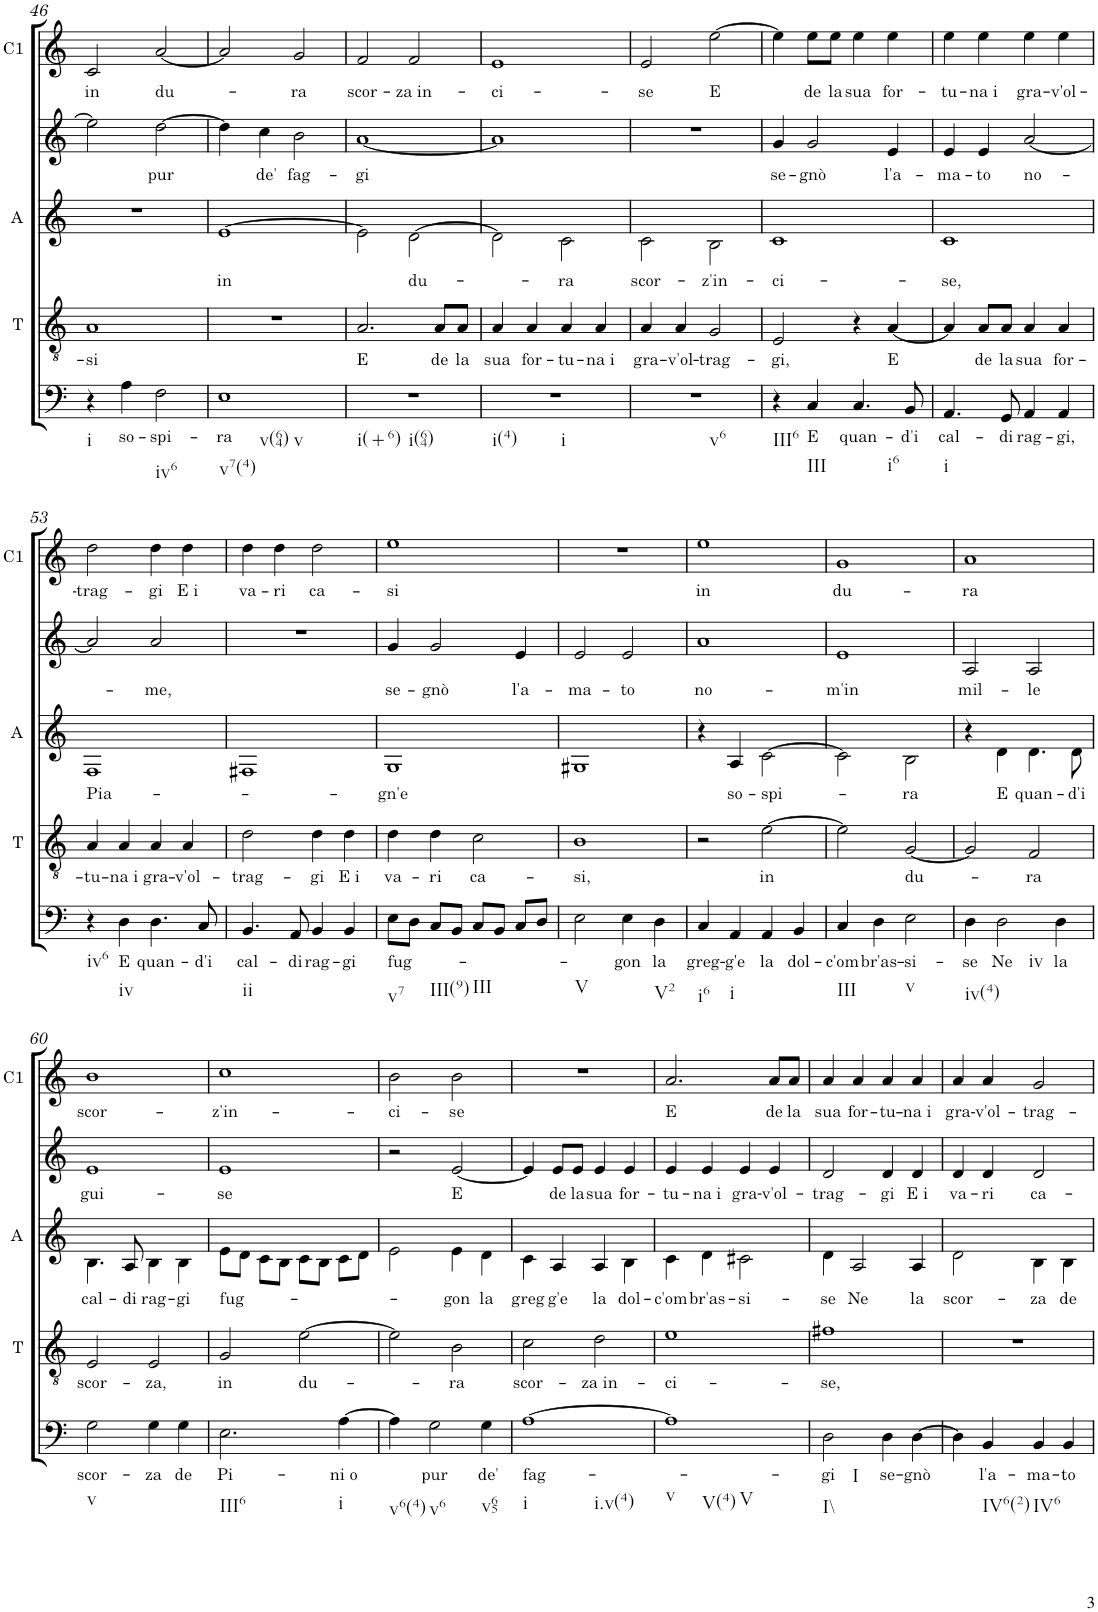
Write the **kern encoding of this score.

**kern	**text	**kern	**text	**kern	**text	**kern	**text	**kern	**text
*part5	*part5	*part4	*part4	*part3	*part3	*part2	*part2	*part1	*part1
*staff5	*staff5	*staff4	*staff4	*staff3	*staff3	*staff2	*staff2	*staff1	*staff1
*	*	*I"T	*	*I"A	*	*	*	*I"C1	*
*	*	*I'T	*	*I'A	*	*	*	*I'C1	*
!!LO:PB:g=z
*clefF4	*	*clefGv2	*	*clefG2	*	*clefG2	*	*clefG2	*
*k[]	*	*k[]	*	*k[]	*	*k[]	*	*k[]	*
*M4/4	*	*M4/4	*	*M4/4	*	*M4/4	*	*M4/4	*
*met(c)	*	*met(c)	*	*met(c)	*	*met(c)	*	*met(c)	*
=46	=46	=46	=46	=46	=46	=46	=46	=46	=46
!	!	!	!LO:LY:b	!	!	!	!	!	!LO:LY:b
4r	.	1A	-si	1r	.	2ee\]	.	2c/	in
!	!LO:LY:b	!	!	!	!	!	!	!	!
4A\	so-	.	.	.	.	.	.	.	.
!	!LO:LY:b	!	!	!	!	!	!LO:LY:b	!	!LO:LY:b
2F\	-spi-	.	.	.	.	[2dd\	pur	[2a/	du-
=47	=47	=47	=47	=47	=47	=47	=47	=47	=47
!	!LO:LY:b	!	!	!	!LO:LY:b	!	!	!	!
1E	-ra	1r	.	[1e	in	4dd\]	.	2a/]	.
!	!	!	!	!	!	!	!LO:LY:b	!	!
.	.	.	.	.	.	4cc\	de'	.	.
!	!	!	!	!	!	!	!LO:LY:b	!	!LO:LY:b
.	.	.	.	.	.	2b\	fag-	2g/	-ra
=48	=48	=48	=48	=48	=48	=48	=48	=48	=48
!	!	!	!LO:LY:b	!	!	!	!LO:LY:b	!	!LO:LY:b
1r	.	2.A/	E	2e\]	.	[1a	-gi	2f/	scor-
!	!	!	!	!	!LO:LY:b	!	!	!	!LO:LY:b
.	.	.	.	[2d\	du-	.	.	2f/	za in-
!	!	!	!LO:LY:b	!	!	!	!	!	!
.	.	8A/L	de	.	.	.	.	.	.
!	!	!	!LO:LY:b	!	!	!	!	!	!
.	.	8A/J	la	.	.	.	.	.	.
=49	=49	=49	=49	=49	=49	=49	=49	=49	=49
!	!	!	!LO:LY:b	!	!	!	!	!	!LO:LY:b
1r	.	4A/	sua	2d\]	.	1a]	.	1e	-ci-
!	!	!	!LO:LY:b	!	!	!	!	!	!
.	.	4A/	for-	.	.	.	.	.	.
!	!	!	!LO:LY:b	!	!LO:LY:b	!	!	!	!
.	.	4A/	-tu-	2c\	-ra	.	.	.	.
!	!	!	!LO:LY:b	!	!	!	!	!	!
.	.	4A/	na i	.	.	.	.	.	.
=50	=50	=50	=50	=50	=50	=50	=50	=50	=50
!	!	!	!LO:LY:b	!	!LO:LY:b	!	!	!	!LO:LY:b
1r	.	4A/	gra-	2c\	scor-	1r	.	2e/	-se
!	!	!	!LO:LY:b	!	!	!	!	!	!
.	.	4A/	-v'ol-	.	.	.	.	.	.
!	!	!	!LO:LY:b	!	!LO:LY:b	!	!	!	!LO:LY:b
.	.	2G/	-trag-	2B\	-z'in-	.	.	[2ee\	E
=51	=51	=51	=51	=51	=51	=51	=51	=51	=51
!	!	!	!LO:LY:b	!	!LO:LY:b	!	!LO:LY:b	!	!
4r	.	2E/	-gi,	1c	-ci-	4g/	se-	4ee\]	.
!	!LO:LY:b	!	!	!	!	!	!LO:LY:b	!	!LO:LY:b
4C/	E	.	.	.	.	2g/	-gnò	8ee\L	de
!	!	!	!	!	!	!	!	!	!LO:LY:b
.	.	.	.	.	.	.	.	8ee\J	la
!	!LO:LY:b	!	!	!	!	!	!	!	!LO:LY:b
4.C/	quan-	4r	.	.	.	.	.	4ee\	sua
!	!	!	!LO:LY:b	!	!	!	!LO:LY:b	!	!LO:LY:b
.	.	[4A/	E	.	.	4e/	l'a-	4ee\	for-
!	!LO:LY:b	!	!	!	!	!	!	!	!
8BB/	-d'i	.	.	.	.	.	.	.	.
=52	=52	=52	=52	=52	=52	=52	=52	=52	=52
!	!LO:LY:b	!	!	!	!LO:LY:b	!	!LO:LY:b	!	!LO:LY:b
4.AA/	cal-	4A/]	.	1c	-se,	4e/	-ma-	4ee\	-tu-
!	!	!	!LO:LY:b	!	!	!	!LO:LY:b	!	!LO:LY:b
.	.	8A/L	de	.	.	4e/	-to	4ee\	na i
!	!LO:LY:b	!	!LO:LY:b	!	!	!	!	!	!
8GG/	-di	8A/J	la	.	.	.	.	.	.
!	!LO:LY:b	!	!LO:LY:b	!	!	!	!LO:LY:b	!	!LO:LY:b
4AA/	rag-	4A/	sua	.	.	[2a/	no-	4ee\	gra-
!	!LO:LY:b	!	!LO:LY:b	!	!	!	!	!	!LO:LY:b
4AA/	-gi,	4A/	for-	.	.	.	.	4ee\	-v'ol-
!!LO:LB:g=z
=53	=53	=53	=53	=53	=53	=53	=53	=53	=53
!	!	!	!LO:LY:b	!	!LO:LY:b	!	!	!	!LO:LY:b
4r	.	4A/	-tu-	1F	Pia-	2a/]	.	2dd\	-trag-
!	!LO:LY:b	!	!LO:LY:b	!	!	!	!	!	!
4D\	E	4A/	na i	.	.	.	.	.	.
!	!LO:LY:b	!	!LO:LY:b	!	!	!	!LO:LY:b	!	!LO:LY:b
4.D\	quan-	4A/	gra-	.	.	2a/	-me,	4dd\	-gi
!	!	!	!LO:LY:b	!	!	!	!	!	!LO:LY:b
.	.	4A/	-v'ol-	.	.	.	.	4dd\	E i
!	!LO:LY:b	!	!	!	!	!	!	!	!
8C/	-d'i	.	.	.	.	.	.	.	.
=54	=54	=54	=54	=54	=54	=54	=54	=54	=54
!	!LO:LY:b	!	!LO:LY:b	!	!	!	!	!	!LO:LY:b
4.BB/	cal-	2d\	-trag-	1F#X	.	1r	.	4dd\	va-
!	!	!	!	!	!	!	!	!	!LO:LY:b
.	.	.	.	.	.	.	.	4dd\	-ri
!	!LO:LY:b	!	!	!	!	!	!	!	!
8AA/	-di	.	.	.	.	.	.	.	.
!	!LO:LY:b	!	!LO:LY:b	!	!	!	!	!	!LO:LY:b
4BB/	rag-	4d\	-gi	.	.	.	.	2dd\	ca-
!	!LO:LY:b	!	!LO:LY:b	!	!	!	!	!	!
4BB/	-gi	4d\	E i	.	.	.	.	.	.
=55	=55	=55	=55	=55	=55	=55	=55	=55	=55
!	!LO:LY:b	!	!LO:LY:b	!	!LO:LY:b	!	!LO:LY:b	!	!LO:LY:b
8E\L	fug-	4d\	va-	1G	-gn'e	4g/	se-	1ee	-si
8D\J	.	.	.	.	.	.	.	.	.
!	!	!	!LO:LY:b	!	!	!	!LO:LY:b	!	!
8C/L	.	4d\	-ri	.	.	2g/	-gnò	.	.
8BB/J	.	.	.	.	.	.	.	.	.
!	!	!	!LO:LY:b	!	!	!	!	!	!
8C/L	.	2c\	ca-	.	.	.	.	.	.
8BB/J	.	.	.	.	.	.	.	.	.
!	!	!	!	!	!	!	!LO:LY:b	!	!
8C/L	.	.	.	.	.	4e/	l'a-	.	.
8D/J	.	.	.	.	.	.	.	.	.
=56	=56	=56	=56	=56	=56	=56	=56	=56	=56
!	!	!	!LO:LY:b	!	!	!	!LO:LY:b	!	!
2E\	.	1B	-si,	1G#X	.	2e/	-ma-	1r	.
!	!LO:LY:b	!	!	!	!	!	!LO:LY:b	!	!
4E\	-gon	.	.	.	.	2e/	-to	.	.
!	!LO:LY:b	!	!	!	!	!	!	!	!
4D\	la	.	.	.	.	.	.	.	.
=57	=57	=57	=57	=57	=57	=57	=57	=57	=57
!	!LO:LY:b	!	!	!	!	!	!LO:LY:b	!	!LO:LY:b
4C/	greg-	2r	.	4r	.	1a	no-	1ee	in
!	!LO:LY:b	!	!	!	!LO:LY:b	!	!	!	!
4AA/	-g'e	.	.	4A/	so-	.	.	.	.
!	!LO:LY:b	!	!LO:LY:b	!	!LO:LY:b	!	!	!	!
4AA/	la	[2e\	in	[2c\	-spi-	.	.	.	.
!	!LO:LY:b	!	!	!	!	!	!	!	!
4BB/	dol-	.	.	.	.	.	.	.	.
=58	=58	=58	=58	=58	=58	=58	=58	=58	=58
!	!LO:LY:b	!	!	!	!	!	!LO:LY:b	!	!LO:LY:b
4C/	-c'om-	2e\]	.	2c\]	.	1e	-m'in	1g	du-
!	!LO:LY:b	!	!	!	!	!	!	!	!
4D\	-br'as-	.	.	.	.	.	.	.	.
!	!LO:LY:b	!	!LO:LY:b	!	!LO:LY:b	!	!	!	!
2E\	-si-	[2G/	du-	2B\	-ra	.	.	.	.
=59	=59	=59	=59	=59	=59	=59	=59	=59	=59
!	!LO:LY:b	!	!	!	!	!	!LO:LY:b	!	!LO:LY:b
4D\	-se	2G/]	.	4r	.	2A/	mil-	1a	-ra
!	!LO:LY:b	!	!	!	!LO:LY:b	!	!	!	!
2D\	Ne	.	.	4d\	E	.	.	.	.
!	!	!	!LO:LY:b	!	!LO:LY:b	!	!LO:LY:b	!	!
.	.	2F/	-ra	4.d\	quan-	2A/	-le	.	.
!	!LO:LY:b	!	!	!	!	!	!	!	!
4D\	la	.	.	.	.	.	.	.	.
!	!	!	!	!	!LO:LY:b	!	!	!	!
.	.	.	.	8d\	-d'i	.	.	.	.
!!LO:LB:g=z
=60	=60	=60	=60	=60	=60	=60	=60	=60	=60
!	!LO:LY:b	!	!LO:LY:b	!	!LO:LY:b	!	!LO:LY:b	!	!LO:LY:b
2G\	scor-	2E/	scor-	4.B\	cal-	1e	gui-	1b	scor-
!	!	!	!	!	!LO:LY:b	!	!	!	!
.	.	.	.	8A/	-di	.	.	.	.
!	!LO:LY:b	!	!LO:LY:b	!	!LO:LY:b	!	!	!	!
4G\	-za	2E/	-za,	4B\	rag-	.	.	.	.
!	!LO:LY:b	!	!	!	!LO:LY:b	!	!	!	!
4G\	de	.	.	4B\	-gi	.	.	.	.
=61	=61	=61	=61	=61	=61	=61	=61	=61	=61
!	!LO:LY:b	!	!LO:LY:b	!	!LO:LY:b	!	!LO:LY:b	!	!LO:LY:b
2.E\	Pi-	2G/	in	8e\L	fug-	1e	-se	1cc	-z'in-
.	.	.	.	8d\J	.	.	.	.	.
.	.	.	.	8c\L	.	.	.	.	.
.	.	.	.	8B\J	.	.	.	.	.
!	!	!	!LO:LY:b	!	!	!	!	!	!
.	.	[2e\	du-	8c\L	.	.	.	.	.
.	.	.	.	8B\J	.	.	.	.	.
!	!LO:LY:b	!	!	!	!	!	!	!	!
[4A\	ni o	.	.	8c\L	.	.	.	.	.
.	.	.	.	8d\J	.	.	.	.	.
=62	=62	=62	=62	=62	=62	=62	=62	=62	=62
!	!	!	!	!	!	!	!	!	!LO:LY:b
4A\]	.	2e\]	.	2e\	.	2r	.	2b\	-ci-
!	!LO:LY:b	!	!	!	!	!	!	!	!
2G\	pur	.	.	.	.	.	.	.	.
!	!	!	!LO:LY:b	!	!LO:LY:b	!	!LO:LY:b	!	!LO:LY:b
.	.	2B\	-ra	4e\	-gon	[2e/	E	2b\	-se
!	!LO:LY:b	!	!	!	!LO:LY:b	!	!	!	!
4G\	de'	.	.	4d\	la	.	.	.	.
=63	=63	=63	=63	=63	=63	=63	=63	=63	=63
!	!LO:LY:b	!	!LO:LY:b	!	!LO:LY:b	!	!	!	!
[1A	fag-	2c\	scor-	4c\	greg-	4e/]	.	1r	.
!	!	!	!	!	!LO:LY:b	!	!LO:LY:b	!	!
.	.	.	.	4A/	-g'e	8e/L	de	.	.
!	!	!	!	!	!	!	!LO:LY:b	!	!
.	.	.	.	.	.	8e/J	la	.	.
!	!	!	!LO:LY:b	!	!LO:LY:b	!	!LO:LY:b	!	!
.	.	2d\	za in-	4A/	la	4e/	sua	.	.
!	!	!	!	!	!LO:LY:b	!	!LO:LY:b	!	!
.	.	.	.	4B\	dol-	4e/	for-	.	.
=64	=64	=64	=64	=64	=64	=64	=64	=64	=64
!	!	!	!LO:LY:b	!	!LO:LY:b	!	!LO:LY:b	!	!LO:LY:b
1A]	.	1e	-ci-	4c\	-c'om-	4e/	-tu-	2.a/	E
!	!	!	!	!	!LO:LY:b	!	!LO:LY:b	!	!
.	.	.	.	4d\	-br'as-	4e/	na i	.	.
!	!	!	!	!	!LO:LY:b	!	!LO:LY:b	!	!
.	.	.	.	2c#X\	-si-	4e/	gra-	.	.
!	!	!	!	!	!	!	!LO:LY:b	!	!LO:LY:b
.	.	.	.	.	.	4e/	-v'ol-	8a/L	de
!	!	!	!	!	!	!	!	!	!LO:LY:b
.	.	.	.	.	.	.	.	8a/J	la
=65	=65	=65	=65	=65	=65	=65	=65	=65	=65
!	!LO:LY:b	!	!LO:LY:b	!	!LO:LY:b	!	!LO:LY:b	!	!LO:LY:b
2D\	-gi	1f#X	-se,	4d\	-se	2d/	-trag-	4a/	sua
!	!	!	!	!	!LO:LY:b	!	!	!	!LO:LY:b
.	.	.	.	2A/	Ne	.	.	4a/	for-
!	!LO:LY:b	!	!	!	!	!	!LO:LY:b	!	!LO:LY:b
4D\	se-	.	.	.	.	4d/	-gi	4a/	-tu-
!	!LO:LY:b	!	!	!	!LO:LY:b	!	!LO:LY:b	!	!LO:LY:b
[4D\	-gnò	.	.	4A/	la	4d/	E i	4a/	na i
=66	=66	=66	=66	=66	=66	=66	=66	=66	=66
!	!	!	!	!	!LO:LY:b	!	!LO:LY:b	!	!LO:LY:b
4D\]	.	1r	.	2d\	scor-	4d/	va-	4a/	gra-
!	!LO:LY:b	!	!	!	!	!	!LO:LY:b	!	!LO:LY:b
4BB/	l'a-	.	.	.	.	4d/	-ri	4a/	-v'ol-
!	!LO:LY:b	!	!	!	!LO:LY:b	!	!LO:LY:b	!	!LO:LY:b
4BB/	-ma-	.	.	4B\	-za	2d/	ca-	2g/	-trag-
!	!LO:LY:b	!	!	!	!LO:LY:b	!	!	!	!
4BB/	-to	.	.	4B\	de	.	.	.	.
=	=	=	=	=	=	=	=	=	=
*-	*-	*-	*-	*-	*-	*-	*-	*-	*-
